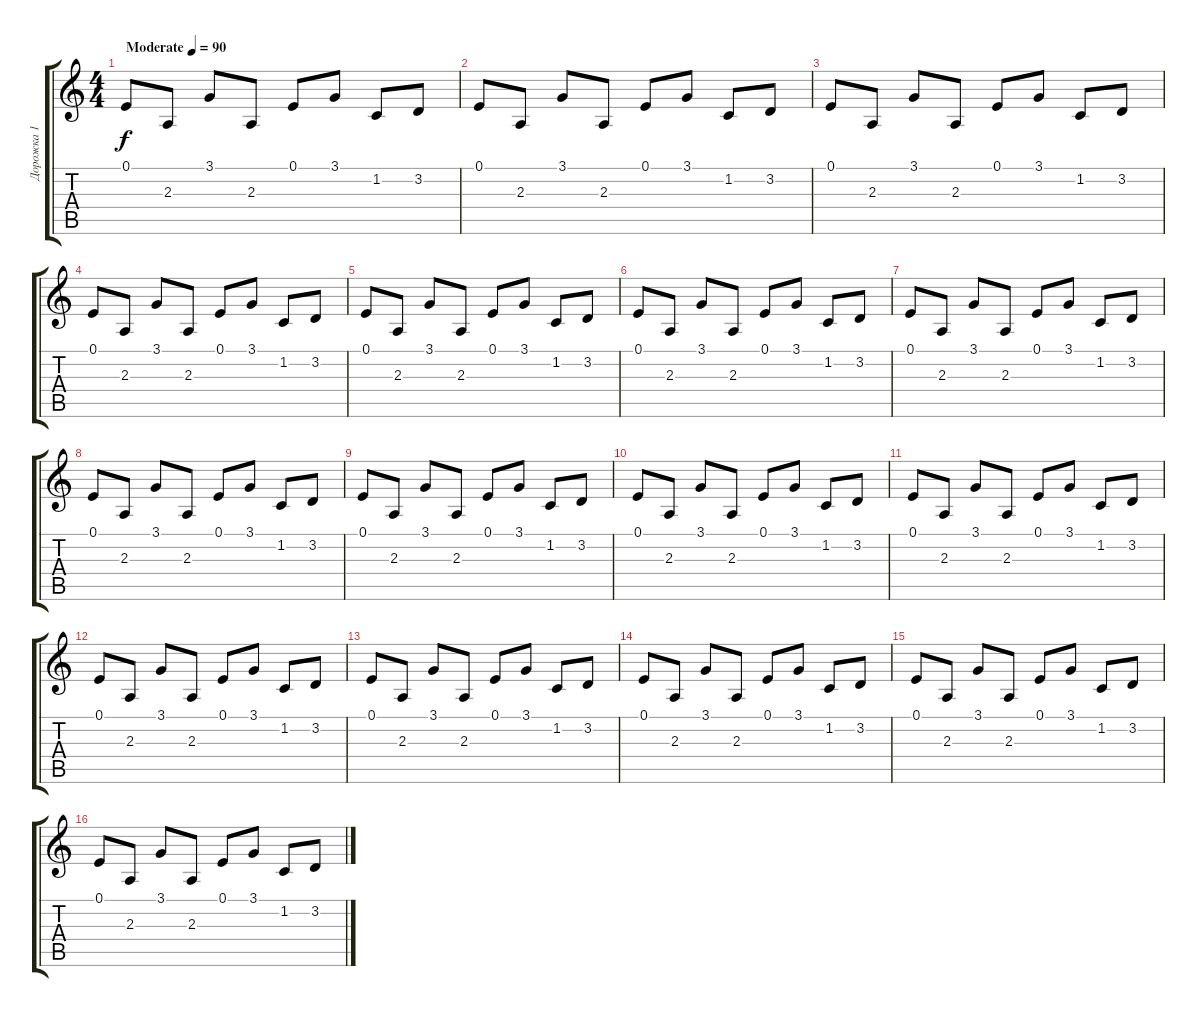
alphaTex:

\track ("Дорожка 1" "Дорожка 1") {instrument lead2sawtooth}
\staff {score tabs}
\tuning (E4 B3 G3 D3 A2 E2) {hide}
\ts (4 4)
\tempo (90 "Moderate")
\clef g2
\ks c
0.1.8{dy f instrument lead2sawtooth} 2.3.8 3.1.8 2.3.8 0.1.8 3.1.8 1.2.8 3.2.8 |
0.1.8 2.3.8 3.1.8 2.3.8 0.1.8 3.1.8 1.2.8 3.2.8 |
0.1.8 2.3.8 3.1.8 2.3.8 0.1.8 3.1.8 1.2.8 3.2.8 |
0.1.8 2.3.8 3.1.8 2.3.8 0.1.8 3.1.8 1.2.8 3.2.8 |
0.1.8 2.3.8 3.1.8 2.3.8 0.1.8 3.1.8 1.2.8 3.2.8 |
0.1.8 2.3.8 3.1.8 2.3.8 0.1.8 3.1.8 1.2.8 3.2.8 |
0.1.8 2.3.8 3.1.8 2.3.8 0.1.8 3.1.8 1.2.8 3.2.8 |
0.1.8 2.3.8 3.1.8 2.3.8 0.1.8 3.1.8 1.2.8 3.2.8 |
0.1.8 2.3.8 3.1.8 2.3.8 0.1.8 3.1.8 1.2.8 3.2.8 |
0.1.8 2.3.8 3.1.8 2.3.8 0.1.8 3.1.8 1.2.8 3.2.8 |
0.1.8 2.3.8 3.1.8 2.3.8 0.1.8 3.1.8 1.2.8 3.2.8 |
0.1.8 2.3.8 3.1.8 2.3.8 0.1.8 3.1.8 1.2.8 3.2.8 |
0.1.8 2.3.8 3.1.8 2.3.8 0.1.8 3.1.8 1.2.8 3.2.8 |
0.1.8 2.3.8 3.1.8 2.3.8 0.1.8 3.1.8 1.2.8 3.2.8 |
0.1.8 2.3.8 3.1.8 2.3.8 0.1.8 3.1.8 1.2.8 3.2.8 |
0.1.8 2.3.8 3.1.8 2.3.8 0.1.8 3.1.8 1.2.8 3.2.8
